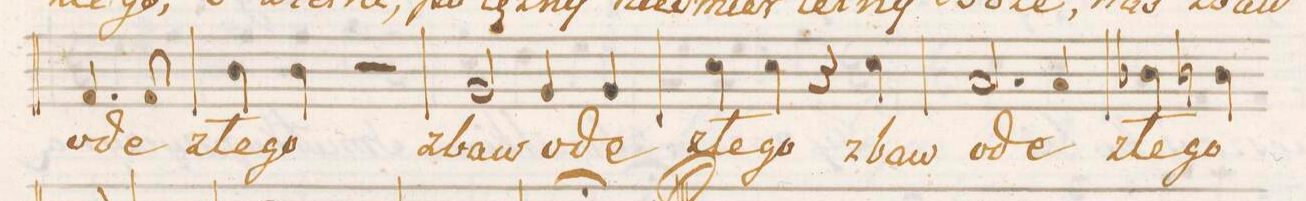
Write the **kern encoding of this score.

**kern	**text
*I"Basso.	*
*clefF4	*
*k[b-e-a-d-]	*
*met(C.)	*
*M4/4	*
4.AA-/	o-
8AA-/	-de
=53	=53
4D-\	złe-
4D-\	-go
2r	.
=54	=54
2BB-/	zbaw
4BB-/	o-
4BB-/	-de
=55	=55
4E-\	złe-
4E-\	-go
4r	.
4E-\	zbaw
=56	=56
2.C/	o-
4C/	-de
=57	=57
4D-X\	złe-
4Dn\	-go
*-	*-
